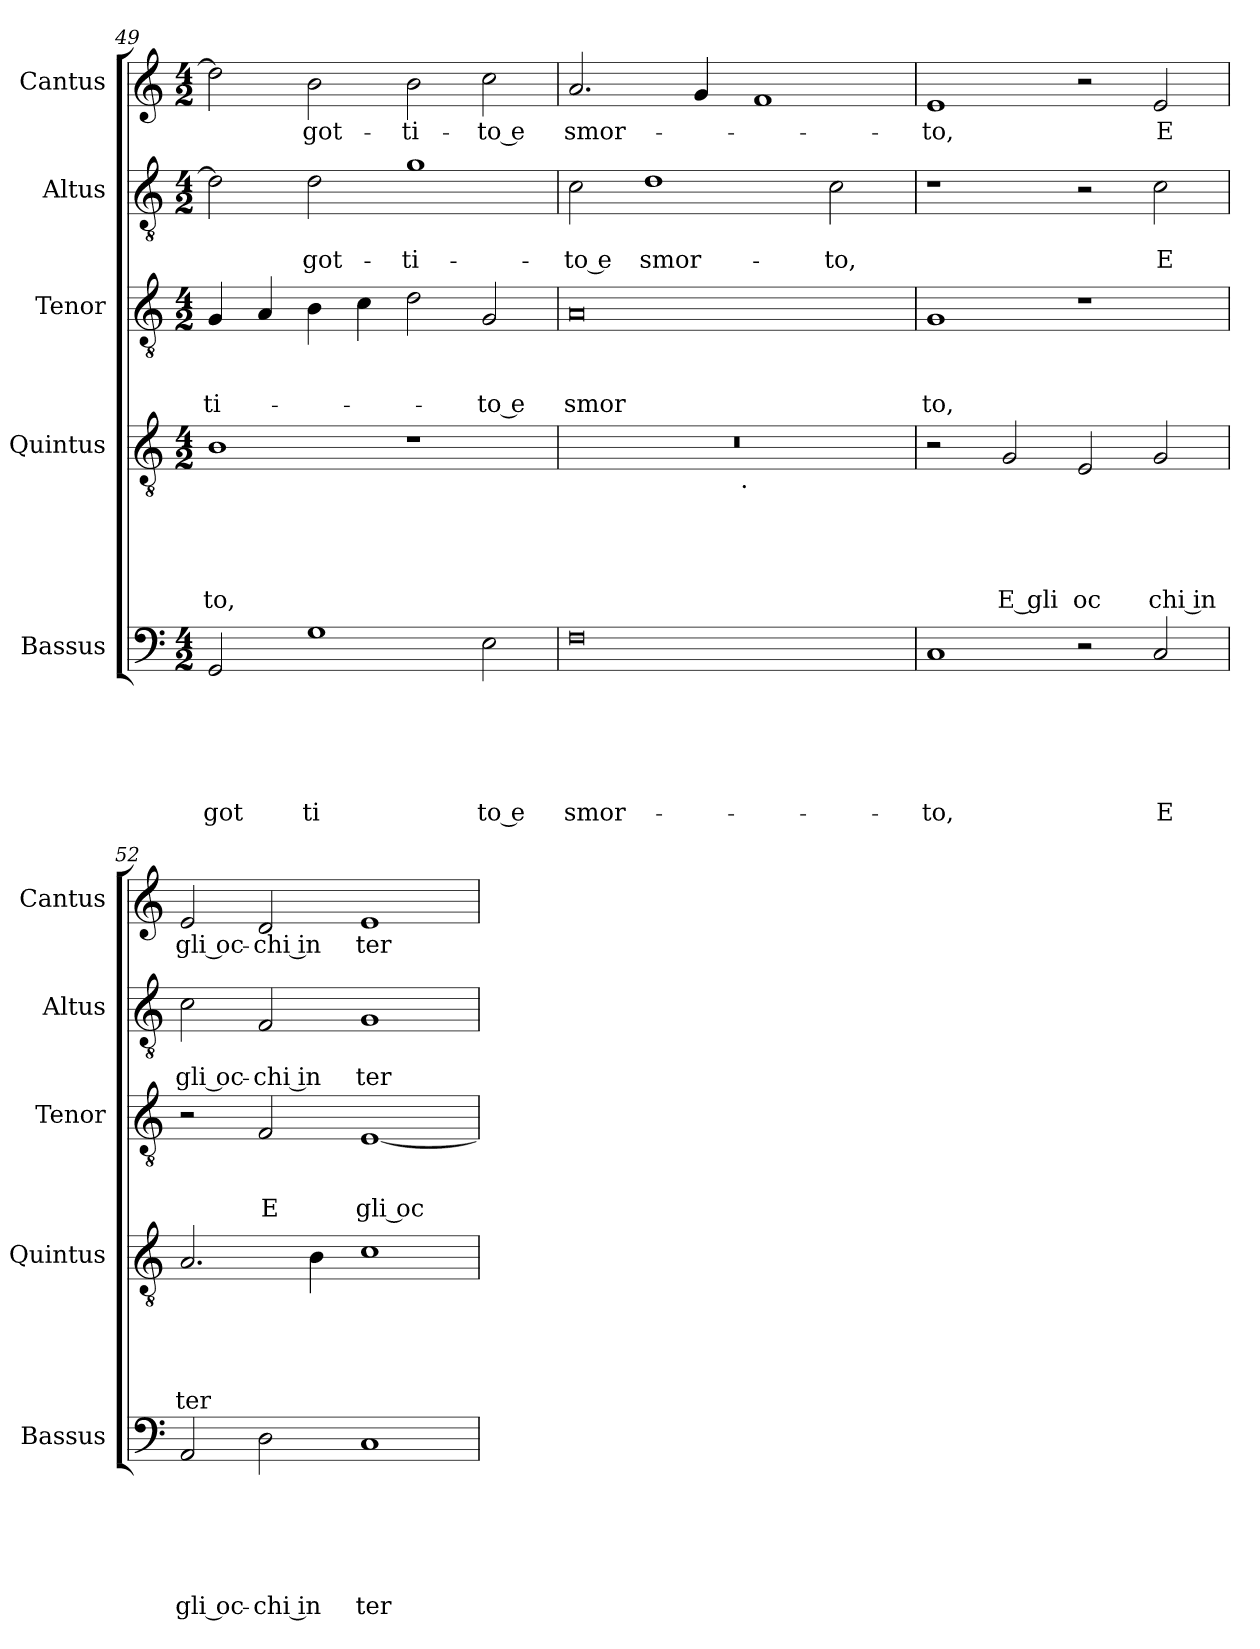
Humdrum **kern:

**kern	**text	**text	**text	**text	**text	**text	**kern	**text	**text	**text	**text	**text	**kern	**text	**text	**text	**kern	**text	**text	**kern	**text
*part5	*part5	*part5	*part5	*part5	*part5	*part5	*part4	*part4	*part4	*part4	*part4	*part4	*part3	*part3	*part3	*part3	*part2	*part2	*part2	*part1	*part1
*staff5	*staff5	*staff5	*staff5	*staff5	*staff5	*staff5	*staff4	*staff4	*staff4	*staff4	*staff4	*staff4	*staff3	*staff3	*staff3	*staff3	*staff2	*staff2	*staff2	*staff1	*staff1
*I"Bassus	*	*	*	*	*	*	*I"Quintus	*	*	*	*	*	*I"Tenor	*	*	*	*I"Altus	*	*	*I"Cantus	*
*I'Bassus	*	*	*	*	*	*	*I'Quintus	*	*	*	*	*	*I'Tenor	*	*	*	*I'Altus	*	*	*I'Cantus	*
*clefF4	*	*	*	*	*	*	*clefGv2	*	*	*	*	*	*clefGv2	*	*	*	*clefGv2	*	*	*clefG2	*
*k[]	*	*	*	*	*	*	*k[]	*	*	*	*	*	*k[]	*	*	*	*k[]	*	*	*k[]	*
*C:	*	*	*	*	*	*	*C:	*	*	*	*	*	*C:	*	*	*	*C:	*	*	*C:	*
*M4/2	*	*	*	*	*	*	*M4/2	*	*	*	*	*	*M4/2	*	*	*	*M4/2	*	*	*M4/2	*
=49	=49	=49	=49	=49	=49	=49	=49	=49	=49	=49	=49	=49	=49	=49	=49	=49	=49	=49	=49	=49	=49
!	!	!	!	!	!	!LO:LY:b	!	!	!	!	!	!LO:LY:b	!	!	!	!LO:LY:b	!	!	!	!	!
2GG/	.	.	.	.	.	got	1B	.	.	.	.	-to,	4G/	.	.	-ti-	2d\]	.	.	2dd\]	.
.	.	.	.	.	.	.	.	.	.	.	.	.	4A/	.	.	.	.	.	.	.	.
!	!	!	!	!	!	!LO:LY:b	!	!	!	!	!	!	!	!	!	!	!	!	!LO:LY:b	!	!LO:LY:b
1G	.	.	.	.	.	ti	.	.	.	.	.	.	4B\	.	.	.	2d\	.	-got-	2b\	-got-
.	.	.	.	.	.	.	.	.	.	.	.	.	4c\	.	.	.	.	.	.	.	.
!	!	!	!	!	!	!	!	!	!	!	!	!	!	!	!	!	!	!	!LO:LY:b	!	!LO:LY:b
.	.	.	.	.	.	.	1r	.	.	.	.	.	2d\	.	.	.	1g	.	-ti-	2b\	-ti-
!	!	!	!	!	!	!LO:LY:b:rj	!	!	!	!	!	!	!	!	!	!LO:LY:b:rj	!	!	!	!	!LO:LY:b:rj
2E\	.	.	.	.	.	to e	.	.	.	.	.	.	2G/	.	.	-to e	.	.	.	2cc\	-to e
!!LO:LB:g=z
=50	=50	=50	=50	=50	=50	=50	=50	=50	=50	=50	=50	=50	=50	=50	=50	=50	=50	=50	=50	=50	=50
!	!	!	!	!	!	!LO:LY:b	!	!	!	!	!	!	!	!	!	!LO:LY:b	!	!	!LO:LY:b:rj	!	!LO:LY:b
*	*	*	*	*	*	*	*^	*	*	*	*	*	*	*	*	*	*	*	*	*	*
0F	.	.	.	.	.	smor-	0r	2ryy	.	.	.	.	.	0A	.	.	smor	2c\	.	-to e	2.a/	smor-
!	!	!	!	!	!	!	!	!	!	!	!	!	!	!	!	!	!	!	!	!LO:LY:b	!	!
.	.	.	.	.	.	.	.	4...ryy	.	.	.	.	.	.	.	.	.	1d	.	smor-	.	.
.	.	.	.	.	.	.	.	.	.	.	.	.	.	.	.	.	.	.	.	.	4g/	.
!	!	!	!	!	!	!	!	!LO:TX:b:t=.	!	!	!	!	!	!	!	!	!	!	!	!	!	!
.	.	.	.	.	.	.	.	1ryy	.	.	.	.	.	.	.	.	.	.	.	.	.	.
.	.	.	.	.	.	.	.	.	.	.	.	.	.	.	.	.	.	.	.	.	1f	.
!	!	!	!	!	!	!	!	!	!	!	!	!	!	!	!	!	!	!	!	!LO:LY:b	!	!
.	.	.	.	.	.	.	.	.	.	.	.	.	.	.	.	.	.	2c\	.	-to,	.	.
.	.	.	.	.	.	.	.	32ryy	.	.	.	.	.	.	.	.	.	.	.	.	.	.
=51	=51	=51	=51	=51	=51	=51	=51	=51	=51	=51	=51	=51	=51	=51	=51	=51	=51	=51	=51	=51	=51	=51
!	!	!	!	!	!	!LO:LY:b	!	!	!	!	!	!	!	!	!	!	!LO:LY:b	!	!	!	!	!LO:LY:b
*	*	*	*	*	*	*	*v	*v	*	*	*	*	*	*	*	*	*	*	*	*	*	*
1C	.	.	.	.	.	-to,	2r	.	.	.	.	.	1G	.	.	to,	1r	.	.	1e	-to,
!	!	!	!	!	!	!	!	!	!	!	!	!LO:LY:b	!	!	!	!	!	!	!	!	!
.	.	.	.	.	.	.	2G/	.	.	.	.	E gli	.	.	.	.	.	.	.	.	.
!	!	!	!	!	!	!	!	!	!	!	!	!LO:LY:b	!	!	!	!	!	!	!	!	!
2r	.	.	.	.	.	.	2E/	.	.	.	.	oc	1r	.	.	.	2r	.	.	2r	.
!	!	!	!	!	!	!LO:LY:b	!	!	!	!	!	!LO:LY:b:rj	!	!	!	!	!	!	!LO:LY:b	!	!LO:LY:b
2C/	.	.	.	.	.	E	2G/	.	.	.	.	chi in	.	.	.	.	2c\	.	E	2e/	E
=52	=52	=52	=52	=52	=52	=52	=52	=52	=52	=52	=52	=52	=52	=52	=52	=52	=52	=52	=52	=52	=52
!	!	!	!	!	!	!LO:LY:b:rj	!	!	!	!	!	!LO:LY:b	!	!	!	!	!	!	!LO:LY:b:rj	!	!LO:LY:b:rj
2AA/	.	.	.	.	.	gli oc-	2.A/	.	.	.	.	ter	2r	.	.	.	2c\	.	gli oc-	2e/	gli oc-
!	!	!	!	!	!	!LO:LY:b:rj	!	!	!	!	!	!	!	!	!	!LO:LY:b	!	!	!LO:LY:b:rj	!	!LO:LY:b:rj
2D\	.	.	.	.	.	-chi in	.	.	.	.	.	.	2F/	.	.	E	2F/	.	-chi in	2d/	-chi in
.	.	.	.	.	.	.	4B\	.	.	.	.	.	.	.	.	.	.	.	.	.	.
!	!	!	!	!	!	!LO:LY:b	!	!	!	!	!	!	!	!	!	!LO:LY:b	!	!	!LO:LY:b	!	!LO:LY:b
1C	.	.	.	.	.	ter-	1c	.	.	.	.	.	[<1E	.	.	gli oc	1G	.	ter-	1e	ter-
=	=	=	=	=	=	=	=	=	=	=	=	=	=	=	=	=	=	=	=	=	=
*-	*-	*-	*-	*-	*-	*-	*-	*-	*-	*-	*-	*-	*-	*-	*-	*-	*-	*-	*-	*-	*-
